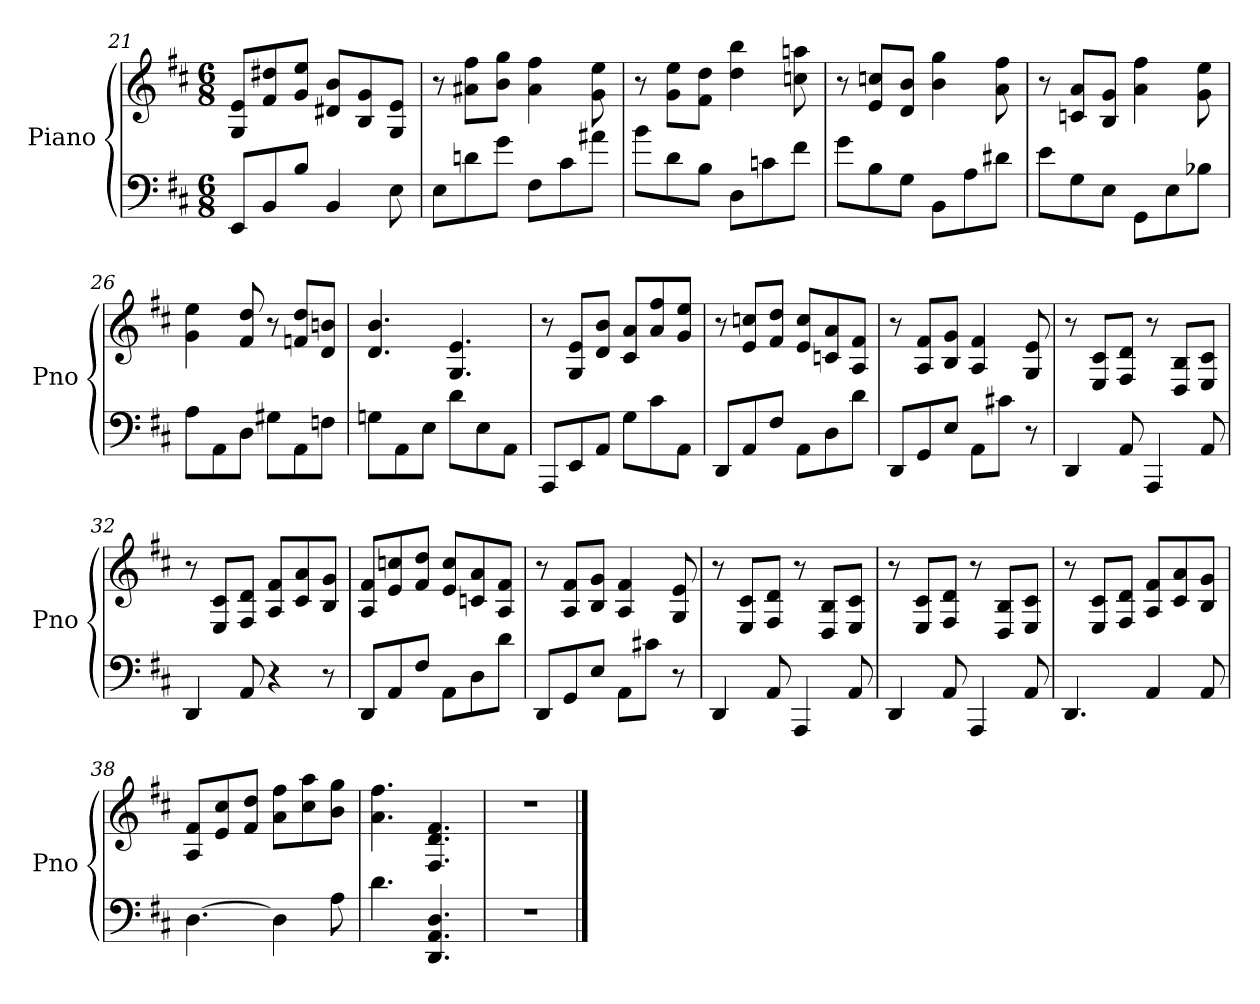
**kern	**kern
*part1	*part1
*staff2	*staff1
*I"Piano	*
*I'Pno	*
*clefF4	*clefG2
*k[f#c#]	*k[f#c#]
*D:	*D:
*M6/8	*M6/8
=21	=21
8EEL	8G 8eL
8BB	8f# 8dd#X
8BJ	8g 8eeJ
4BB	8d#X 8bL
.	8B 8g
8E	8G 8eJ
=22	=22
8EL	8r
8dn	8a#X 8ff#L
8gJ	8b 8ggJ
8F#L	4a# 4ff#
8c#	.
8a#XJ	8g 8ee
=23	=23
8bL	8r
8d	8g 8eeL
8BJ	8f# 8ddJ
8DL	4dd 4bb
8cn	.
8f#J	8ccn 8aan
=24	=24
8gL	8r
8B	8e 8ccnL
8GJ	8d 8bJ
8BBL	4b 4gg
8A	.
8d#XJ	8a 8ff#
=25	=25
8eL	8r
8G	8cn 8aL
8EJ	8B 8gJ
8GGL	4a 4ff#
8E	.
8B-XJ	8g 8ee
=26	=26
8AL	4g 4ee
8AA	.
8DJ	8f# 8dd
8G#XL	8r
8AA	8fn 8ddL
8FnJ	8d 8bnJ
=27	=27
8GnL	4.d 4.b
8AA	.
8EJ	.
8dL	4.G 4.e
8E	.
8AAJ	.
=28	=28
8AAAL	8r
8EE	8G 8eL
8AAJ	8d 8bJ
8GL	8c# 8aL
8c#	8a 8ff#
8AAJ	8g 8eeJ
=29	=29
8DDL	8r
8AA	8e 8ccnL
8F#J	8f# 8ddJ
8AAL	8e 8ccL
8D	8cn 8a
8dJ	8A 8f#J
=30	=30
8DDL	8r
8GG	8A 8f#L
8EJ	8B 8gJ
8AAL	4A 4f#
8c#XJ	.
8r	8G 8e
=31	=31
4DD	8r
.	8E 8c#L
8AA	8F# 8dJ
4AAA	8r
.	8D 8BL
8AA	8E 8c#J
=32	=32
4DD	8r
.	8E 8c#L
8AA	8F# 8dJ
4r	8A 8f#L
.	8c# 8a
8r	8B 8gJ
=33	=33
8DDL	8A 8f#L
8AA	8e 8ccn
8F#J	8f# 8ddJ
8AAL	8e 8ccL
8D	8cn 8a
8dJ	8A 8f#J
=34	=34
8DDL	8r
8GG	8A 8f#L
8EJ	8B 8gJ
8AAL	4A 4f#
8c#XJ	.
8r	8G 8e
=35	=35
4DD	8r
.	8E 8c#L
8AA	8F# 8dJ
4AAA	8r
.	8D 8BL
8AA	8E 8c#J
=36	=36
4DD	8r
.	8E 8c#L
8AA	8F# 8dJ
4AAA	8r
.	8D 8BL
8AA	8E 8c#J
=37	=37
4.DD	8r
.	8E 8c#L
.	8F# 8dJ
4AA	8A 8f#L
.	8c# 8a
8AA	8B 8gJ
=38	=38
[4.D	8A 8f#L
.	8e 8cc#
.	8f# 8ddJ
4D]	8a 8ff#L
.	8cc# 8aa
8A	8b 8ggJ
=39	=39
4.d	4.a 4.ff#
4.DD 4.AA 4.D	4.F# 4.d 4.f#
=40	=40
2.r	2.r
==	==
*-	*-
